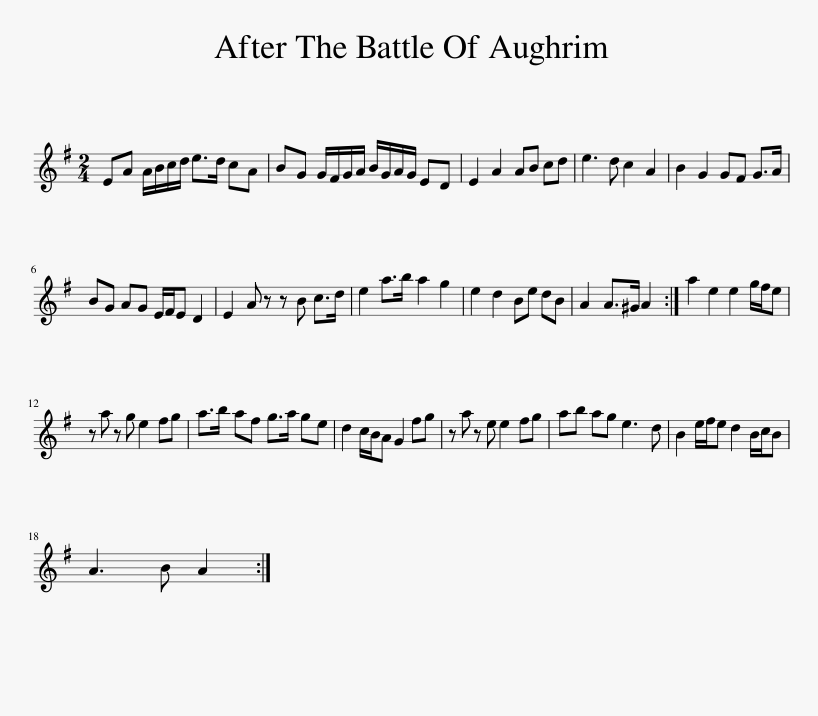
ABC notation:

X:1
L:1/8
M:2/4
I:linebreak $
K:G
V:1 treble
V:1
 EA A/B/c/d/ e>d cA | BG G/F/G/A/ B/G/A/G/ ED | E2 A2 AB cd | e3 d c2 A2 | B2 G2 GF G>A |$ %5
 BG AG E/F/E D2 | E2 A z z B c>d | e2 a>b a2 g2 | e2 d2 Be dB | A2 A>^G A2 :| %10
 a2 e2 e2 g/f/e |$ z a z g e2 fg | a>b af g>a ge | d2 c/B/A G2 fg | z a z e e2 fg | %15
 ab ag e3 d | B2 e/f/e d2 B/c/B |$ A3 B A2 :| %18
